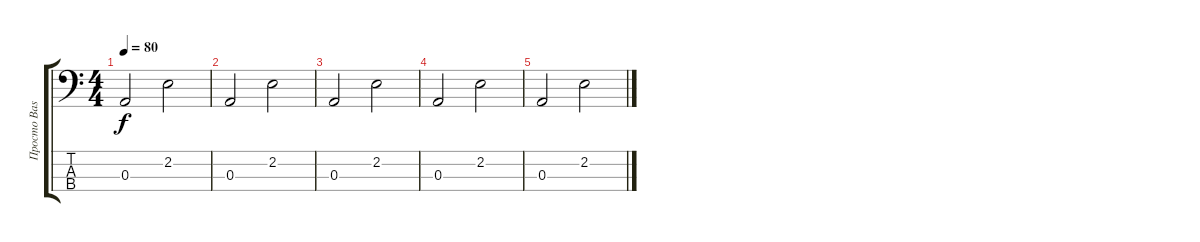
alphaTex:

\track ("Просто Bass  Dvinin" "Просто Bas") {instrument electricbassfinger}
\staff {score tabs}
\tuning (G2 D2 A1 E1) {hide}
\ts (4 4)
\tempo 80
\clef f4
\ks c
0.3.2{dy f} 2.2.2 |
0.3.2 2.2.2 |
0.3.2 2.2.2 |
0.3.2 2.2.2 |
0.3.2 2.2.2
